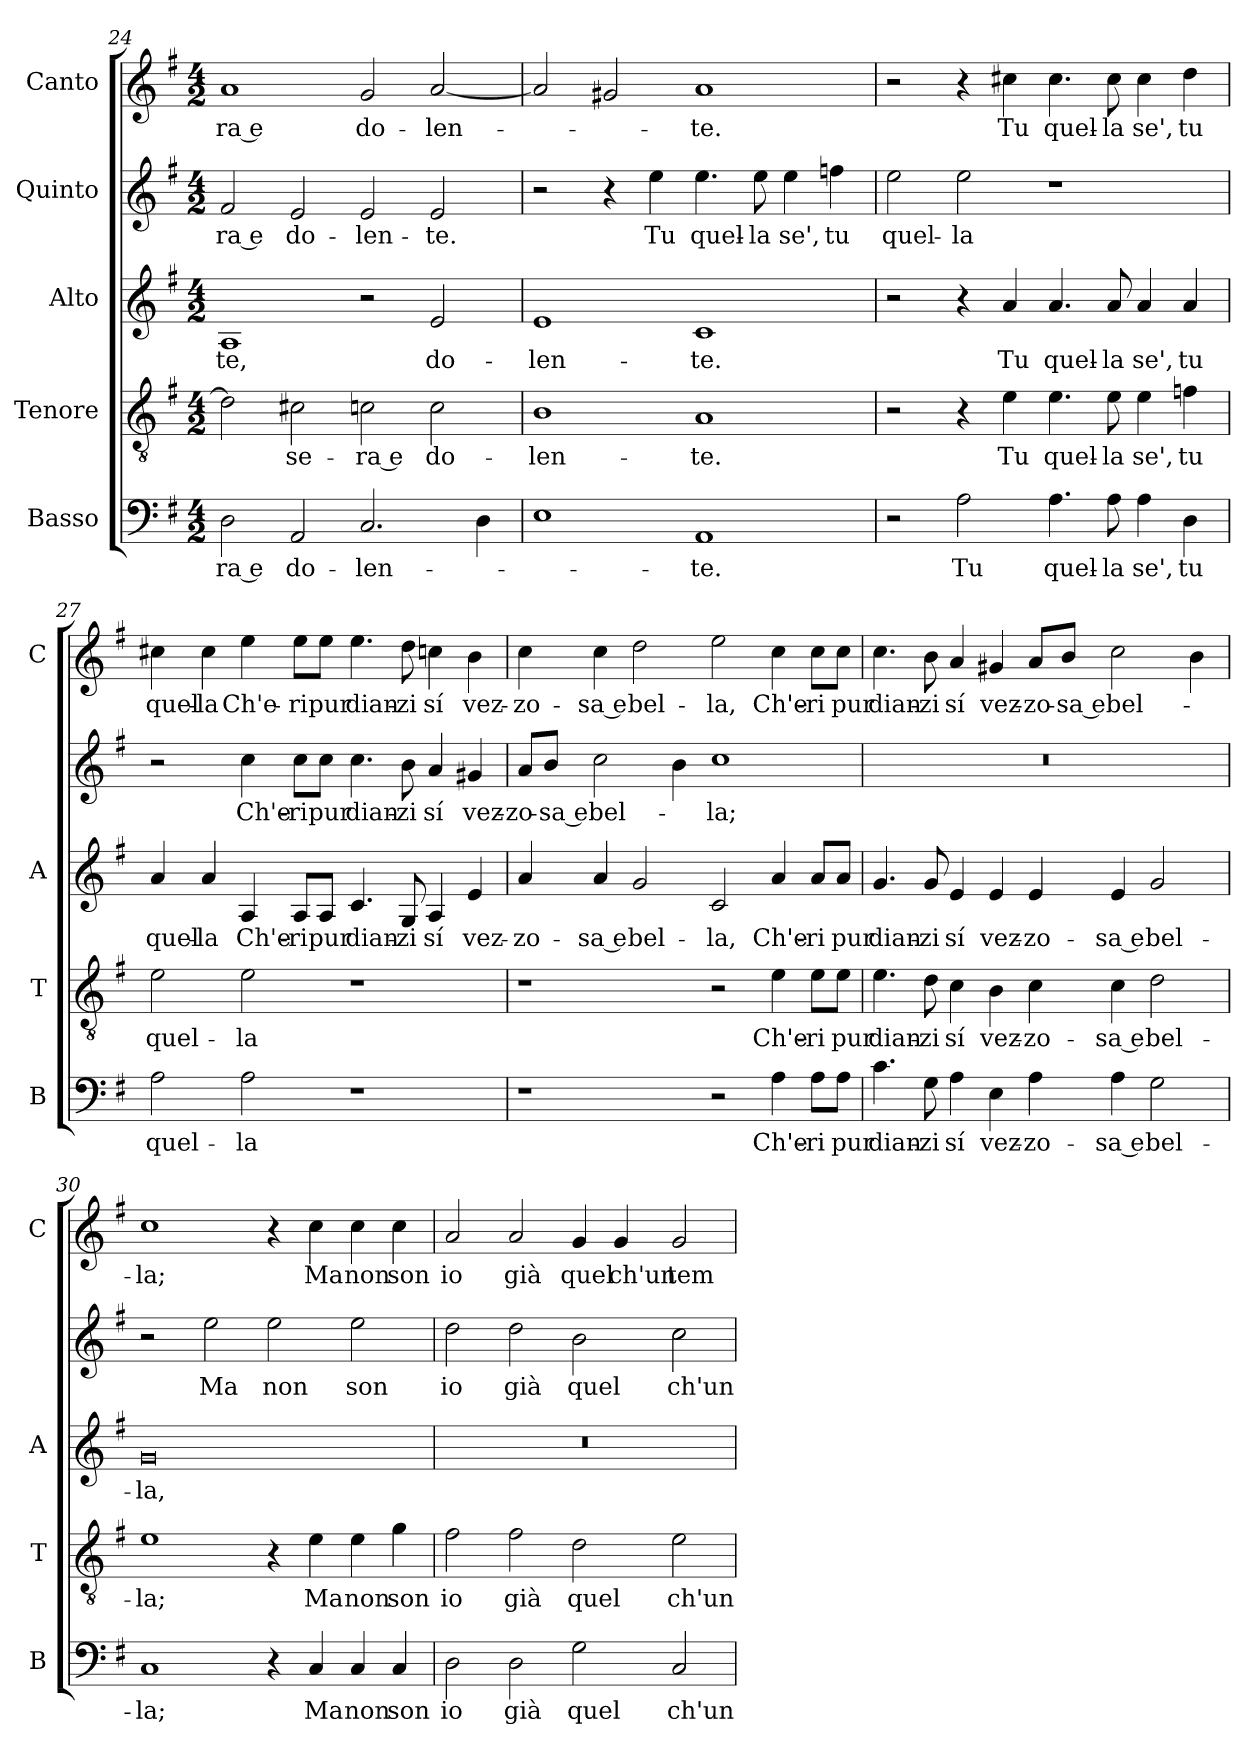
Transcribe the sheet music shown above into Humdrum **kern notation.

**kern	**text	**kern	**text	**kern	**text	**kern	**text	**kern	**text
*part5	*part5	*part4	*part4	*part3	*part3	*part2	*part2	*part1	*part1
*staff5	*staff5	*staff4	*staff4	*staff3	*staff3	*staff2	*staff2	*staff1	*staff1
*I"Basso	*	*I"Tenore	*	*I"Alto	*	*I"Quinto	*	*I"Canto	*
*I'B	*	*I'T	*	*I'A	*	*	*	*I'C	*
*clefF4	*	*clefGv2	*	*clefG2	*	*clefG2	*	*clefG2	*
*k[f#]	*	*k[f#]	*	*k[f#]	*	*k[f#]	*	*k[f#]	*
*G:	*	*G:	*	*G:	*	*G:	*	*G:	*
*M4/2	*	*M4/2	*	*M4/2	*	*M4/2	*	*M4/2	*
=24	=24	=24	=24	=24	=24	=24	=24	=24	=24
!	!LO:LY:b	!	!	!	!LO:LY:b	!	!LO:LY:b	!	!LO:LY:b
2D\	-ra e	2d\]	.	1A	-te,	2f#/	-ra e	1a	-ra e
!	!LO:LY:b	!	!LO:LY:b	!	!	!	!LO:LY:b	!	!
2AA/	do-	2c#X\	-se-	.	.	2e/	do-	.	.
!	!LO:LY:b	!	!LO:LY:b	!	!	!	!LO:LY:b	!	!LO:LY:b
2.C/	-len-	2cn\	-ra e	2r	.	2e/	-len-	2g/	do-
!	!	!	!LO:LY:b	!	!LO:LY:b	!	!LO:LY:b	!	!LO:LY:b
.	.	2c\	do-	2e/	do-	2e/	-te.	[2a/	-len-
4D\	.	.	.	.	.	.	.	.	.
=25	=25	=25	=25	=25	=25	=25	=25	=25	=25
!	!	!	!LO:LY:b	!	!LO:LY:b	!	!	!	!
1E	.	1B	-len-	1e	-len-	2r	.	2a/]	.
.	.	.	.	.	.	4r	.	2g#X/	.
!	!	!	!	!	!	!	!LO:LY:b	!	!
.	.	.	.	.	.	4ee\	Tu	.	.
!	!LO:LY:b	!	!LO:LY:b	!	!LO:LY:b	!	!LO:LY:b	!	!LO:LY:b
1AA	-te.	1A	-te.	1c	-te.	4.ee\	quel-	1a	-te.
!	!	!	!	!	!	!	!LO:LY:b	!	!
.	.	.	.	.	.	8ee\	-la	.	.
!	!	!	!	!	!	!	!LO:LY:b	!	!
.	.	.	.	.	.	4ee\	se',	.	.
!	!	!	!	!	!	!	!LO:LY:b	!	!
.	.	.	.	.	.	4ffn\	tu	.	.
!!LO:LB:g=z
=26	=26	=26	=26	=26	=26	=26	=26	=26	=26
!	!	!	!	!	!	!	!LO:LY:b	!	!
2r	.	2r	.	2r	.	2ee\	quel-	2r	.
!	!LO:LY:b	!	!	!	!	!	!LO:LY:b	!	!
2A\	Tu	4r	.	4r	.	2ee\	-la	4r	.
!	!	!	!LO:LY:b	!	!LO:LY:b	!	!	!	!LO:LY:b
.	.	4e\	Tu	4a/	Tu	.	.	4cc#X\	Tu
!	!LO:LY:b	!	!LO:LY:b	!	!LO:LY:b	!	!	!	!LO:LY:b
4.A\	quel-	4.e\	quel-	4.a/	quel-	1r	.	4.cc#\	quel-
!	!LO:LY:b	!	!LO:LY:b	!	!LO:LY:b	!	!	!	!LO:LY:b
8A\	-la	8e\	-la	8a/	-la	.	.	8cc#\	-la
!	!LO:LY:b	!	!LO:LY:b	!	!LO:LY:b	!	!	!	!LO:LY:b
4A\	se',	4e\	se',	4a/	se',	.	.	4cc#\	se',
!	!LO:LY:b	!	!LO:LY:b	!	!LO:LY:b	!	!	!	!LO:LY:b
4D\	tu	4fn\	tu	4a/	tu	.	.	4dd\	tu
=27	=27	=27	=27	=27	=27	=27	=27	=27	=27
!	!LO:LY:b	!	!LO:LY:b	!	!LO:LY:b	!	!	!	!LO:LY:b
2A\	quel-	2e\	quel-	4a/	quel-	2r	.	4cc#X\	quel-
!	!	!	!	!	!LO:LY:b	!	!	!	!LO:LY:b
.	.	.	.	4a/	-la	.	.	4cc#\	-la
!	!LO:LY:b	!	!LO:LY:b	!	!LO:LY:b	!	!LO:LY:b	!	!LO:LY:b
2A\	-la	2e\	-la	4A/	Ch'e-	4cc\	Ch'e-	4ee\	Ch'e-
!	!	!	!	!	!LO:LY:b	!	!LO:LY:b	!	!LO:LY:b
.	.	.	.	8A/L	-ri	8cc\L	-ri	8ee\L	-ri
!	!	!	!	!	!LO:LY:b	!	!LO:LY:b	!	!LO:LY:b
.	.	.	.	8A/J	pur	8cc\J	pur	8ee\J	pur
!	!	!	!	!	!LO:LY:b	!	!LO:LY:b	!	!LO:LY:b
1r	.	1r	.	4.c/	dian-	4.cc\	dian-	4.ee\	dian-
!	!	!	!	!	!LO:LY:b	!	!LO:LY:b	!	!LO:LY:b
.	.	.	.	8G/	-zi	8b\	-zi	8dd\	-zi
!	!	!	!	!	!LO:LY:b	!	!LO:LY:b	!	!LO:LY:b
.	.	.	.	4A/	sí	4a/	sí	4ccn\	sí
!	!	!	!	!	!LO:LY:b	!	!LO:LY:b	!	!LO:LY:b
.	.	.	.	4e/	vez-	4g#X/	vez-	4b\	vez-
=28	=28	=28	=28	=28	=28	=28	=28	=28	=28
!	!	!	!	!	!LO:LY:b	!	!LO:LY:b	!	!LO:LY:b
1r	.	1r	.	4a/	-zo-	8a/L	-zo-	4cc\	-zo-
!	!	!	!	!	!	!	!LO:LY:b	!	!
.	.	.	.	.	.	8b/J	-sa e	.	.
!	!	!	!	!	!LO:LY:b	!	!LO:LY:b	!	!LO:LY:b
.	.	.	.	4a/	-sa e	2cc\	bel-	4cc\	-sa e
!	!	!	!	!	!LO:LY:b	!	!	!	!LO:LY:b
.	.	.	.	2g/	bel-	.	.	2dd\	bel-
.	.	.	.	.	.	4b\	.	.	.
!	!	!	!	!	!LO:LY:b	!	!LO:LY:b	!	!LO:LY:b
2r	.	2r	.	2c/	-la,	1cc	-la;	2ee\	-la,
!	!LO:LY:b	!	!LO:LY:b	!	!LO:LY:b	!	!	!	!LO:LY:b
4A\	Ch'e-	4e\	Ch'e-	4a/	Ch'e-	.	.	4cc\	Ch'e-
!	!LO:LY:b	!	!LO:LY:b	!	!LO:LY:b	!	!	!	!LO:LY:b
8A\L	-ri	8e\L	-ri	8a/L	-ri	.	.	8cc\L	-ri
!	!LO:LY:b	!	!LO:LY:b	!	!LO:LY:b	!	!	!	!LO:LY:b
8A\J	pur	8e\J	pur	8a/J	pur	.	.	8cc\J	pur
!!LO:LB:g=z
=29	=29	=29	=29	=29	=29	=29	=29	=29	=29
!	!LO:LY:b	!	!LO:LY:b	!	!LO:LY:b	!	!	!	!LO:LY:b
4.c\	dian-	4.e\	dian-	4.g/	dian-	0r	.	4.cc\	dian-
!	!LO:LY:b	!	!LO:LY:b	!	!LO:LY:b	!	!	!	!LO:LY:b
8G\	-zi	8d\	-zi	8g/	-zi	.	.	8b\	-zi
!	!LO:LY:b	!	!LO:LY:b	!	!LO:LY:b	!	!	!	!LO:LY:b
4A\	sí	4c\	sí	4e/	sí	.	.	4a/	sí
!	!LO:LY:b	!	!LO:LY:b	!	!LO:LY:b	!	!	!	!LO:LY:b
4E\	vez-	4B\	vez-	4e/	vez-	.	.	4g#X/	vez-
!	!LO:LY:b	!	!LO:LY:b	!	!LO:LY:b	!	!	!	!LO:LY:b
4A\	-zo-	4c\	-zo-	4e/	-zo-	.	.	8a/L	-zo-
!	!	!	!	!	!	!	!	!	!LO:LY:b
.	.	.	.	.	.	.	.	8b/J	-sa e
!	!LO:LY:b	!	!LO:LY:b	!	!LO:LY:b	!	!	!	!LO:LY:b
4A\	-sa e	4c\	-sa e	4e/	-sa e	.	.	2cc\	bel-
!	!LO:LY:b	!	!LO:LY:b	!	!LO:LY:b	!	!	!	!
2G\	bel-	2d\	bel-	2g/	bel-	.	.	.	.
.	.	.	.	.	.	.	.	4b\	.
=30	=30	=30	=30	=30	=30	=30	=30	=30	=30
!	!LO:LY:b	!	!LO:LY:b	!	!LO:LY:b	!	!	!	!LO:LY:b
1C	-la;	1e	-la;	0g	-la,	2r	.	1cc	-la;
!	!	!	!	!	!	!	!LO:LY:b	!	!
.	.	.	.	.	.	2ee\	Ma	.	.
!	!	!	!	!	!	!	!LO:LY:b	!	!
4r	.	4r	.	.	.	2ee\	non	4r	.
!	!LO:LY:b	!	!LO:LY:b	!	!	!	!	!	!LO:LY:b
4C/	Ma	4e\	Ma	.	.	.	.	4cc\	Ma
!	!LO:LY:b	!	!LO:LY:b	!	!	!	!LO:LY:b	!	!LO:LY:b
4C/	non	4e\	non	.	.	2ee\	son	4cc\	non
!	!LO:LY:b	!	!LO:LY:b	!	!	!	!	!	!LO:LY:b
4C/	son	4g\	son	.	.	.	.	4cc\	son
=31	=31	=31	=31	=31	=31	=31	=31	=31	=31
!	!LO:LY:b	!	!LO:LY:b	!	!	!	!LO:LY:b	!	!LO:LY:b
2D\	io	2f#\	io	0r	.	2dd\	io	2a/	io
!	!LO:LY:b	!	!LO:LY:b	!	!	!	!LO:LY:b	!	!LO:LY:b
2D\	già	2f#\	già	.	.	2dd\	già	2a/	già
!	!LO:LY:b	!	!LO:LY:b	!	!	!	!LO:LY:b	!	!LO:LY:b
2G\	quel	2d\	quel	.	.	2b\	quel	4g/	quel
!	!	!	!	!	!	!	!	!	!LO:LY:b
.	.	.	.	.	.	.	.	4g/	ch'un
!	!LO:LY:b	!	!LO:LY:b	!	!	!	!LO:LY:b	!	!LO:LY:b
2C/	ch'un	2e\	ch'un	.	.	2cc\	ch'un	2g/	tem-
=	=	=	=	=	=	=	=	=	=
*-	*-	*-	*-	*-	*-	*-	*-	*-	*-
